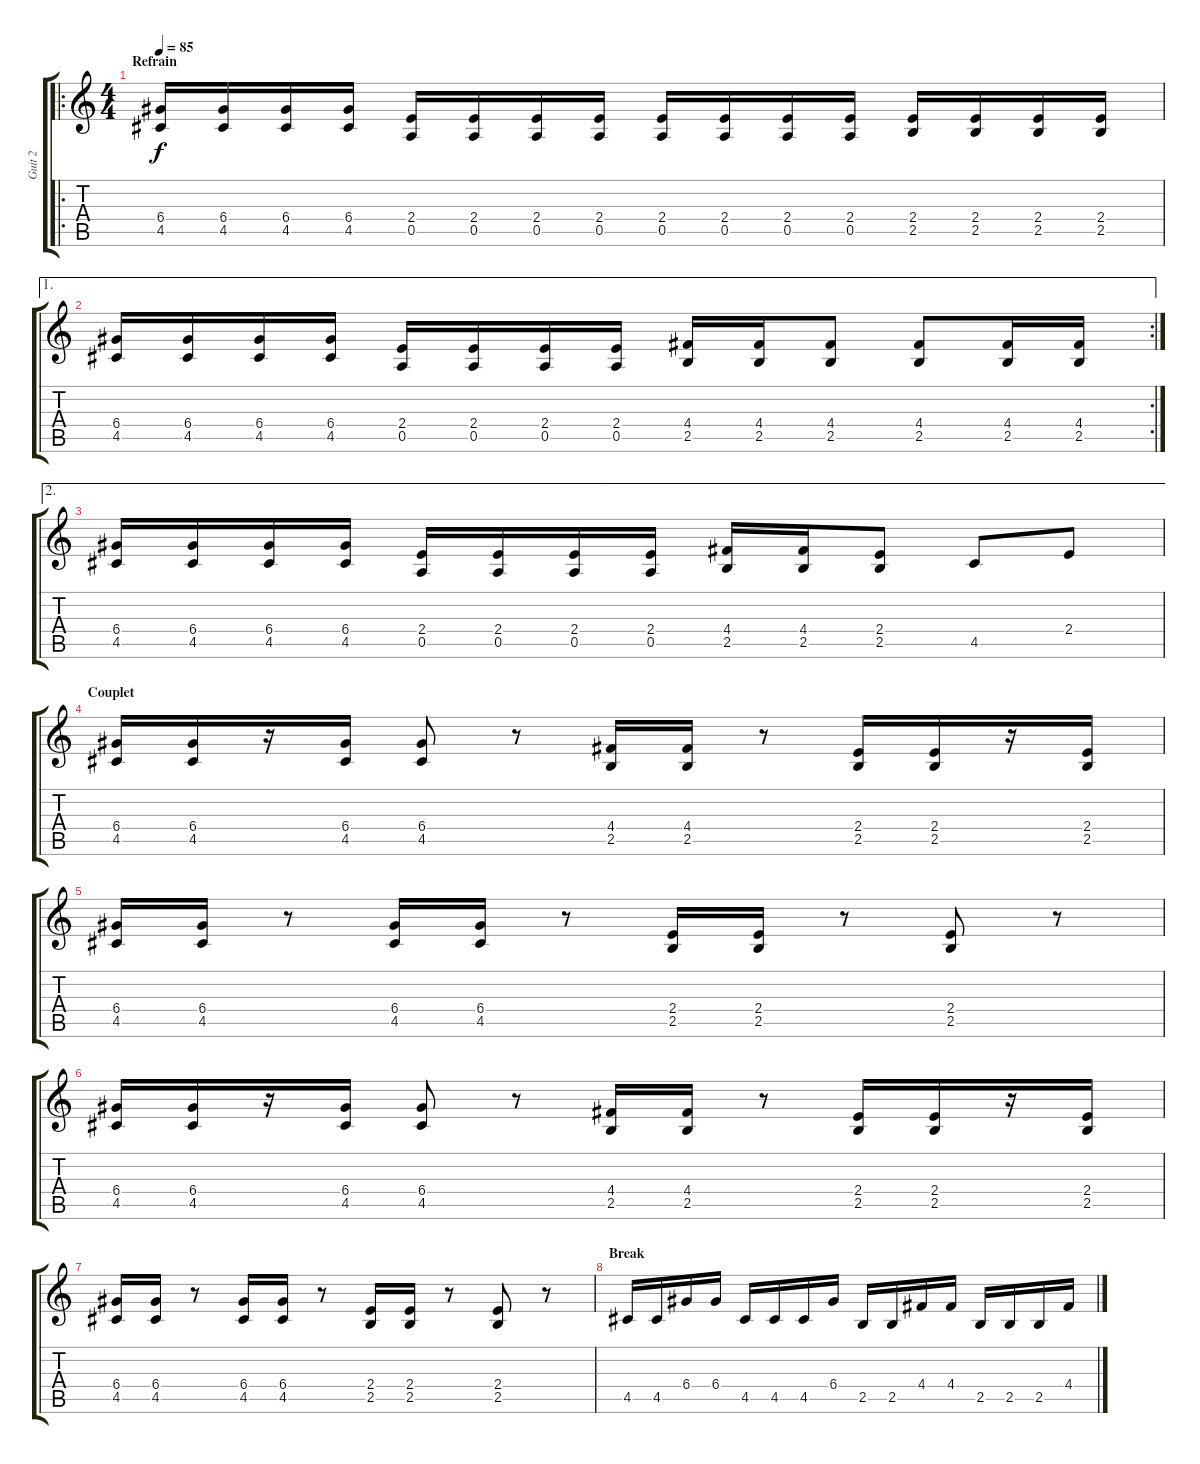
\track ("Guit 2" "Guit 2") {instrument overdrivenguitar}
\staff {score tabs}
\tuning (E4 B3 G3 D3 A2 E2) {hide}
\ro
\ts (4 4)
\section ("" "Refrain")
\tempo 85
\clef g2
\ks c
(6.4 4.5).16{dy f} (6.4 4.5).16 (6.4 4.5).16 (6.4 4.5).16 (2.4 0.5).16 (2.4 0.5).16 (2.4 0.5).16 (2.4 0.5).16 (2.4 0.5).16 (2.4 0.5).16 (2.4 0.5).16 (2.4 0.5).16 (2.4 2.5).16 (2.4 2.5).16 (2.4 2.5).16 (2.4 2.5).16 |
\ae 1
\rc 2
(6.4 4.5).16 (6.4 4.5).16 (6.4 4.5).16 (6.4 4.5).16 (2.4 0.5).16 (2.4 0.5).16 (2.4 0.5).16 (2.4 0.5).16 (4.4 2.5).16 (4.4 2.5).16 (4.4 2.5).8 (4.4 2.5).8 (4.4 2.5).16 (4.4 2.5).16 |
\ae 2
(6.4 4.5).16 (6.4 4.5).16 (6.4 4.5).16 (6.4 4.5).16 (2.4 0.5).16 (2.4 0.5).16 (2.4 0.5).16 (2.4 0.5).16 (4.4 2.5).16 (4.4 2.5).16 (2.4 2.5).8 4.5.8 2.4.8 |
\section ("" "Couplet")
(6.4 4.5).16 (6.4 4.5).16 r.16 (6.4 4.5).16 (6.4 4.5).8 r.8 (4.4 2.5).16 (4.4 2.5).16 r.8 (2.4 2.5).16 (2.4 2.5).16 r.16 (2.4 2.5).16 |
(6.4 4.5).16 (6.4 4.5).16 r.8 (6.4 4.5).16 (6.4 4.5).16 r.8 (2.4 2.5).16 (2.4 2.5).16 r.8 (2.4 2.5).8 r.8 |
(6.4 4.5).16 (6.4 4.5).16 r.16 (6.4 4.5).16 (6.4 4.5).8 r.8 (4.4 2.5).16 (4.4 2.5).16 r.8 (2.4 2.5).16 (2.4 2.5).16 r.16 (2.4 2.5).16 |
(6.4 4.5).16 (6.4 4.5).16 r.8 (6.4 4.5).16 (6.4 4.5).16 r.8 (2.4 2.5).16 (2.4 2.5).16 r.8 (2.4 2.5).8 r.8 |
\section ("" "Break")
4.5.16{instrument electricguitarmuted} 4.5.16 6.4.16 6.4.16 4.5.16 4.5.16 4.5.16 6.4.16 2.5.16 2.5.16 4.4.16 4.4.16 2.5.16 2.5.16 2.5.16 4.4.16
